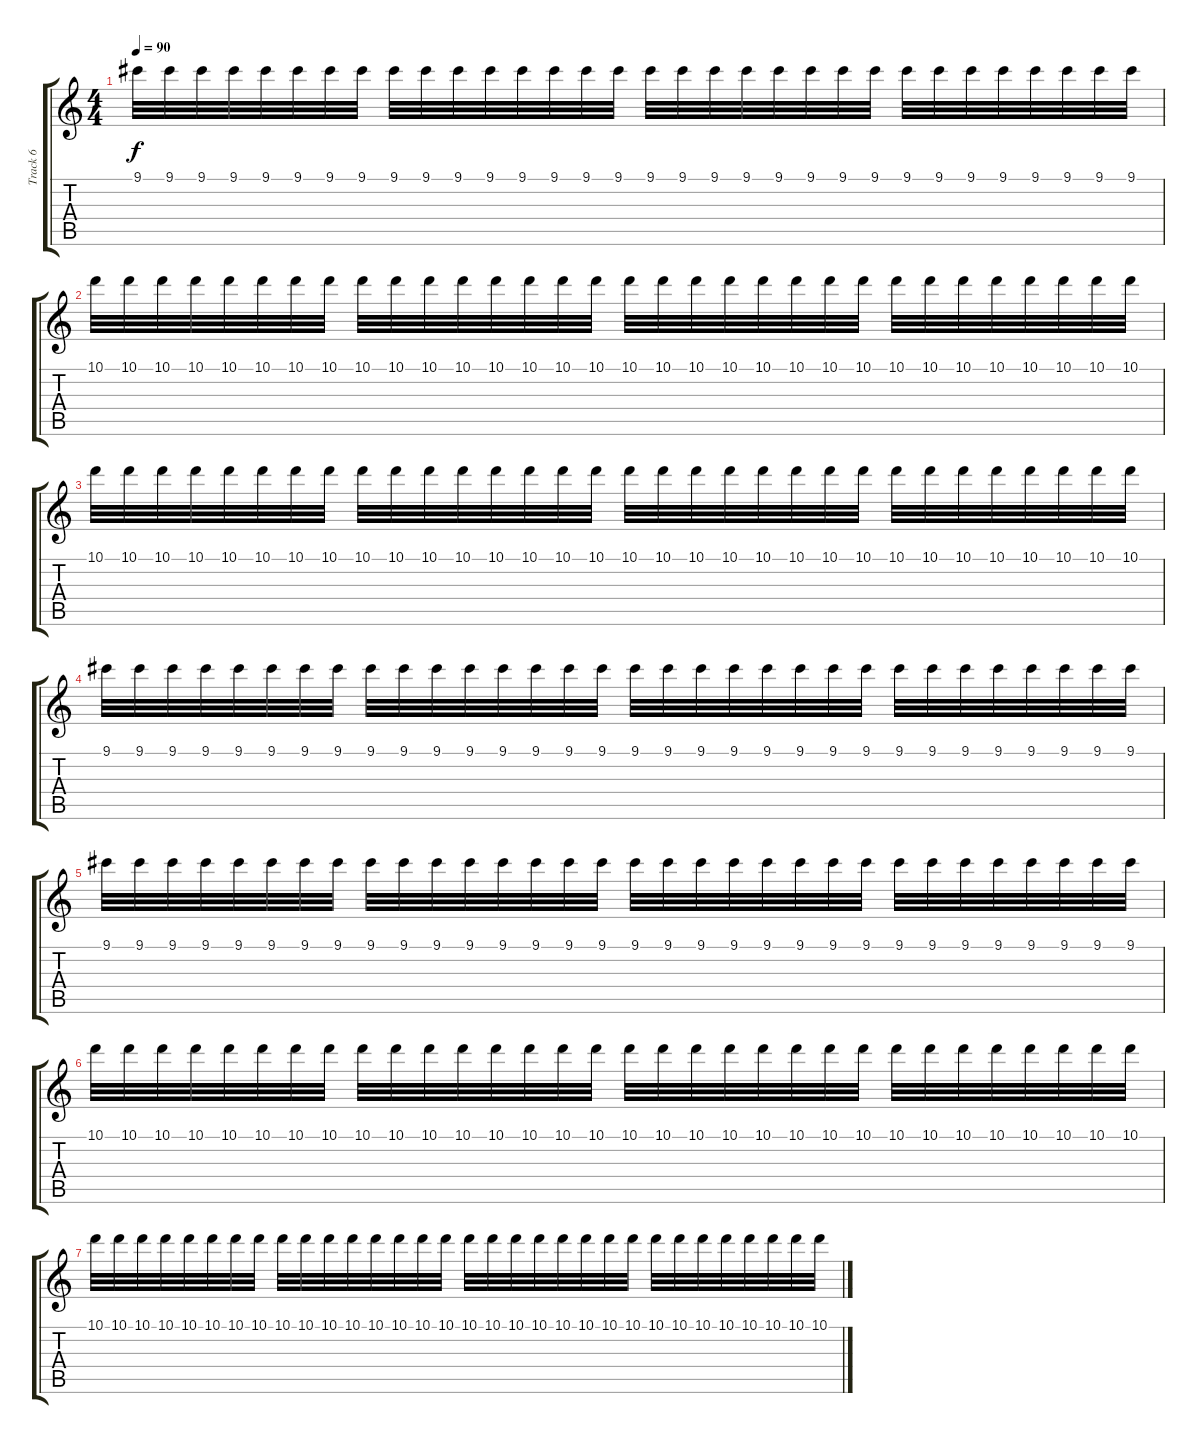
\track ("Track 6" "Track 6") {instrument overdrivenguitar}
\staff {score tabs}
\tuning (E4 B3 G3 D3 A2 E2) {hide}
\ts (4 4)
\tempo 90
\clef g2
\ks c
9.1.32{dy f} 9.1.32 9.1.32 9.1.32 9.1.32 9.1.32 9.1.32 9.1.32 9.1.32 9.1.32 9.1.32 9.1.32 9.1.32 9.1.32 9.1.32 9.1.32 9.1.32 9.1.32 9.1.32 9.1.32 9.1.32 9.1.32 9.1.32 9.1.32 9.1.32 9.1.32 9.1.32 9.1.32 9.1.32 9.1.32 9.1.32 9.1.32 |
10.1.32 10.1.32 10.1.32 10.1.32 10.1.32 10.1.32 10.1.32 10.1.32 10.1.32 10.1.32 10.1.32 10.1.32 10.1.32 10.1.32 10.1.32 10.1.32 10.1.32 10.1.32 10.1.32 10.1.32 10.1.32 10.1.32 10.1.32 10.1.32 10.1.32 10.1.32 10.1.32 10.1.32 10.1.32 10.1.32 10.1.32 10.1.32 |
10.1.32 10.1.32 10.1.32 10.1.32 10.1.32 10.1.32 10.1.32 10.1.32 10.1.32 10.1.32 10.1.32 10.1.32 10.1.32 10.1.32 10.1.32 10.1.32 10.1.32 10.1.32 10.1.32 10.1.32 10.1.32 10.1.32 10.1.32 10.1.32 10.1.32 10.1.32 10.1.32 10.1.32 10.1.32 10.1.32 10.1.32 10.1.32 |
9.1.32 9.1.32 9.1.32 9.1.32 9.1.32 9.1.32 9.1.32 9.1.32 9.1.32 9.1.32 9.1.32 9.1.32 9.1.32 9.1.32 9.1.32 9.1.32 9.1.32 9.1.32 9.1.32 9.1.32 9.1.32 9.1.32 9.1.32 9.1.32 9.1.32 9.1.32 9.1.32 9.1.32 9.1.32 9.1.32 9.1.32 9.1.32 |
9.1.32 9.1.32 9.1.32 9.1.32 9.1.32 9.1.32 9.1.32 9.1.32 9.1.32 9.1.32 9.1.32 9.1.32 9.1.32 9.1.32 9.1.32 9.1.32 9.1.32 9.1.32 9.1.32 9.1.32 9.1.32 9.1.32 9.1.32 9.1.32 9.1.32 9.1.32 9.1.32 9.1.32 9.1.32 9.1.32 9.1.32 9.1.32 |
10.1.32 10.1.32 10.1.32 10.1.32 10.1.32 10.1.32 10.1.32 10.1.32 10.1.32 10.1.32 10.1.32 10.1.32 10.1.32 10.1.32 10.1.32 10.1.32 10.1.32 10.1.32 10.1.32 10.1.32 10.1.32 10.1.32 10.1.32 10.1.32 10.1.32 10.1.32 10.1.32 10.1.32 10.1.32 10.1.32 10.1.32 10.1.32 |
10.1.32 10.1.32 10.1.32 10.1.32 10.1.32 10.1.32 10.1.32 10.1.32 10.1.32 10.1.32 10.1.32 10.1.32 10.1.32 10.1.32 10.1.32 10.1.32 10.1.32 10.1.32 10.1.32 10.1.32 10.1.32 10.1.32 10.1.32 10.1.32 10.1.32 10.1.32 10.1.32 10.1.32 10.1.32 10.1.32 10.1.32 10.1.32
